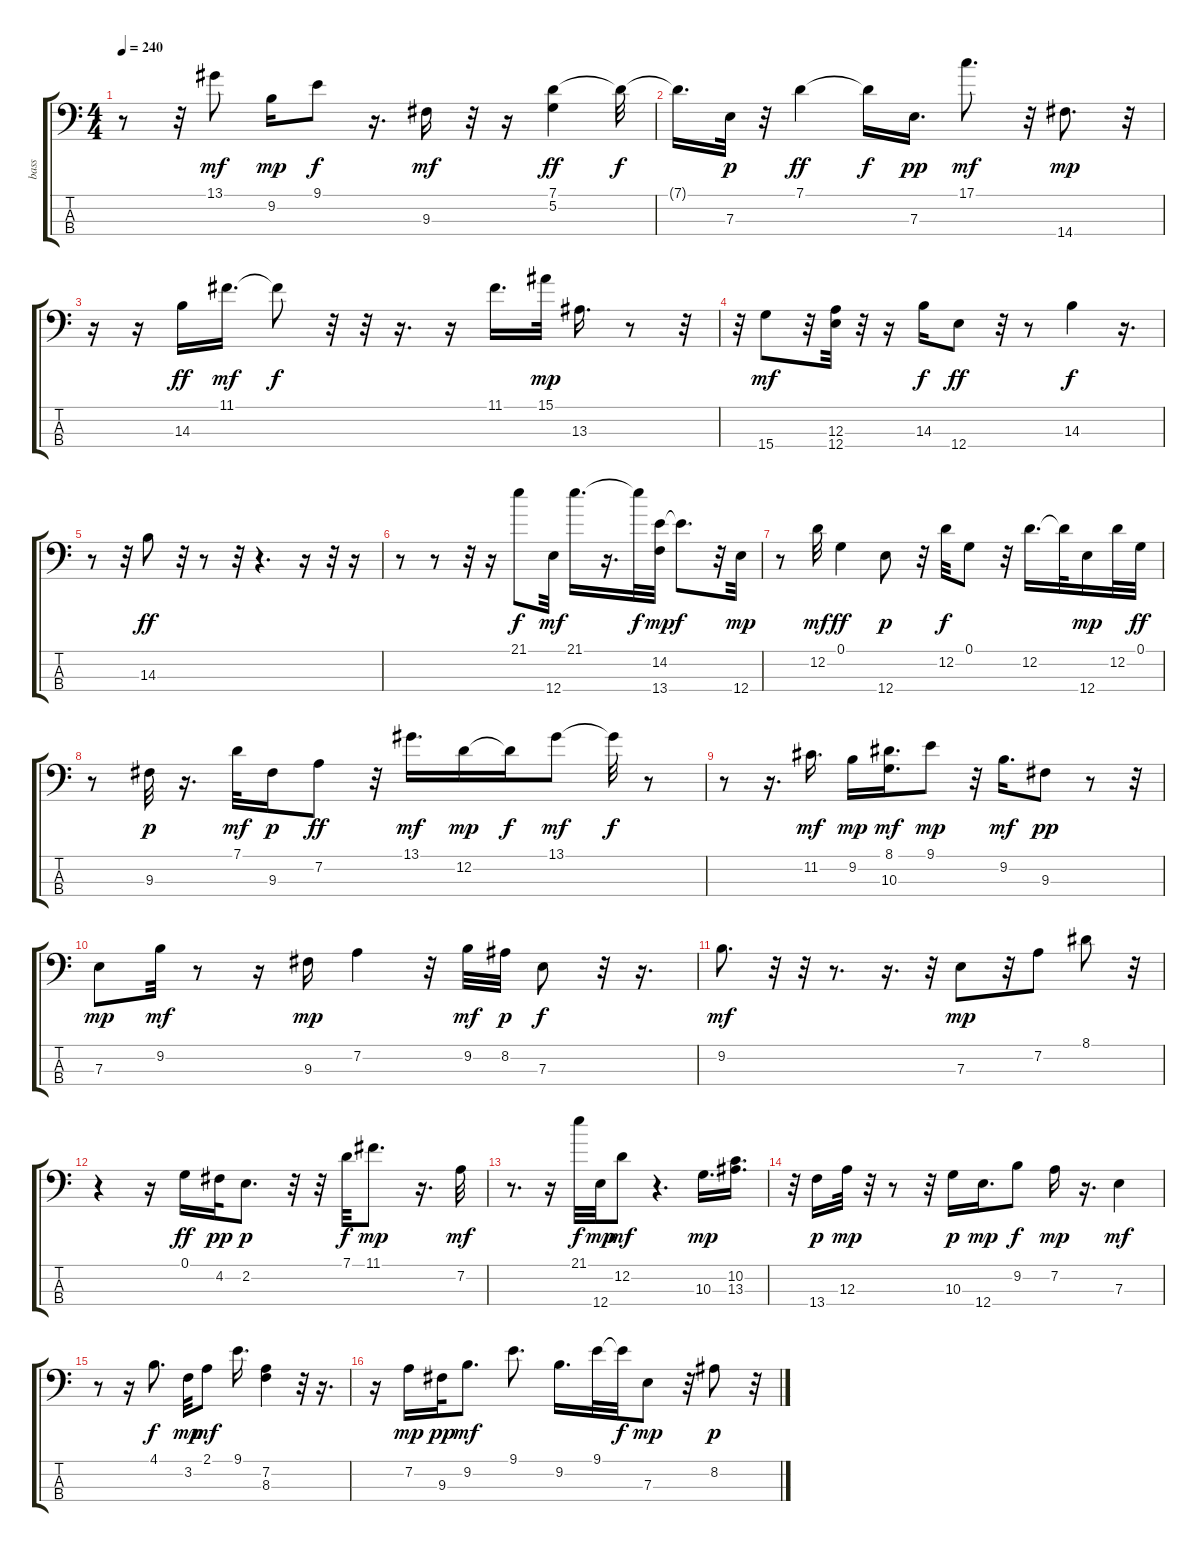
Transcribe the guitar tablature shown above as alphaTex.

\track ("bass" "bass") {instrument electricbassfinger}
\staff {score tabs}
\tuning (G2 D2 A1 E1) {hide}
\ts (4 4)
\tempo 240
\clef f4
\ks c
r.8{dy mf} r.32 13.1.8 9.2.16{dy mp} 9.1.8{dy f} r.16{d} 9.3.16{dy mf} r.32 r.16 (7.1 5.2).4{dy ff} 7.1{t}.32{dy f} |
7.1{t}.16{d} 7.3.32{dy p} r.32 7.1.4{dy ff} 7.1{t}.16{dy f} 7.3.16{d dy pp} 17.1.8{d dy mf} r.32 14.4.8{d dy mp} r.32 |
r.16 r.16 14.3.16{dy ff} 11.1.16{d dy mf} 11.1{t}.8{dy f} r.32 r.32 r.16{d} r.16 11.1.16{d} 15.1.32{dy mp} 13.3.16{d} r.8 r.32 |
r.32 15.4.8{dy mf} r.32 (12.3 12.4).32 r.32 r.16 14.3.16{dy f} 12.4.8{dy ff} r.32 r.8 14.3.4{dy f} r.16{d} |
r.8 r.32 14.3.8{dy ff} r.32 r.8 r.32 r.4{d} r.16 r.32 r.16 |
r.8 r.8 r.32 r.16 21.1.8{dy f} 12.4.32{dy mf} 21.1.16{d} r.16{d} 21.1{t}.32{dy f} (14.2 13.4).32{dy mp} 14.2{t}.8{d dy f} r.32 12.4.32{dy mp} |
r.8 12.2.32{dy mf} 0.1.4{dy ff} 12.4.8{dy p} r.32 12.2.32{dy f} 0.1.8 r.32 12.2.16{d} 12.2{t}.32 12.4.16{dy mp} 12.2.32 0.1.32{dy ff} |
r.8 9.3.32{dy p} r.16{d} 7.1.32{dy mf} 9.3.16{dy p} 7.2.8{dy ff} r.32 13.1.16{d dy mf} 12.2.16{dy mp} 12.2{t}.16{dy f} 13.1.8{dy mf} 13.1{t}.32{dy f} r.8 |
r.8 r.16{d} 11.2.16{d dy mf} 9.2.16{dy mp} (8.1 10.3).16{d dy mf} 9.1.8{dy mp} r.32 9.2.16{d dy mf} 9.3.8{dy pp} r.8 r.32 |
7.3.8{dy mp} 9.2.32{dy mf} r.8 r.16 9.3.16{dy mp} 7.2.4 r.32 9.2.32{dy mf} 8.2.32{dy p} 7.3.8{dy f} r.32 r.16{d} |
9.2.8{d dy mf} r.32 r.32 r.8{d} r.16{d} r.32 7.3.8{dy mp} r.32 7.2.8 8.1.8 r.32 |
r.4 r.16 0.1.16{dy ff} 4.2.32{dy pp} 2.2.8{d dy p} r.32 r.32 7.1.32{dy f} 11.1.8{d dy mp} r.16{d} 7.2.32{dy mf} |
r.8{d} r.16 21.1.32{dy f} 12.4.32{dy mp} 12.2.8{dy mf} r.4{d} 10.3.16{d dy mp} (10.2 13.3).16{d} |
r.32 13.4.16{dy p} 12.3.32{dy mp} r.32 r.8 r.32 10.3.16{dy p} 12.4.16{d dy mp} 9.2.8{dy f} 7.2.16{dy mp} r.16{d} 7.3.4{dy mf} |
r.8 r.16 4.1.8{d dy f} 3.2.32{dy mp} 2.1.8{dy mf} 9.1.16{d} (7.2 8.3).4 r.32 r.16{d} |
r.16 7.2.16{dy mp} 9.3.32{dy pp} 9.2.8{d dy mf} 9.1.8{d} 9.2.16{d} 9.1.32 9.1{t}.32{dy f} 7.3.8{dy mp} r.32 8.2.8{dy p} r.32
